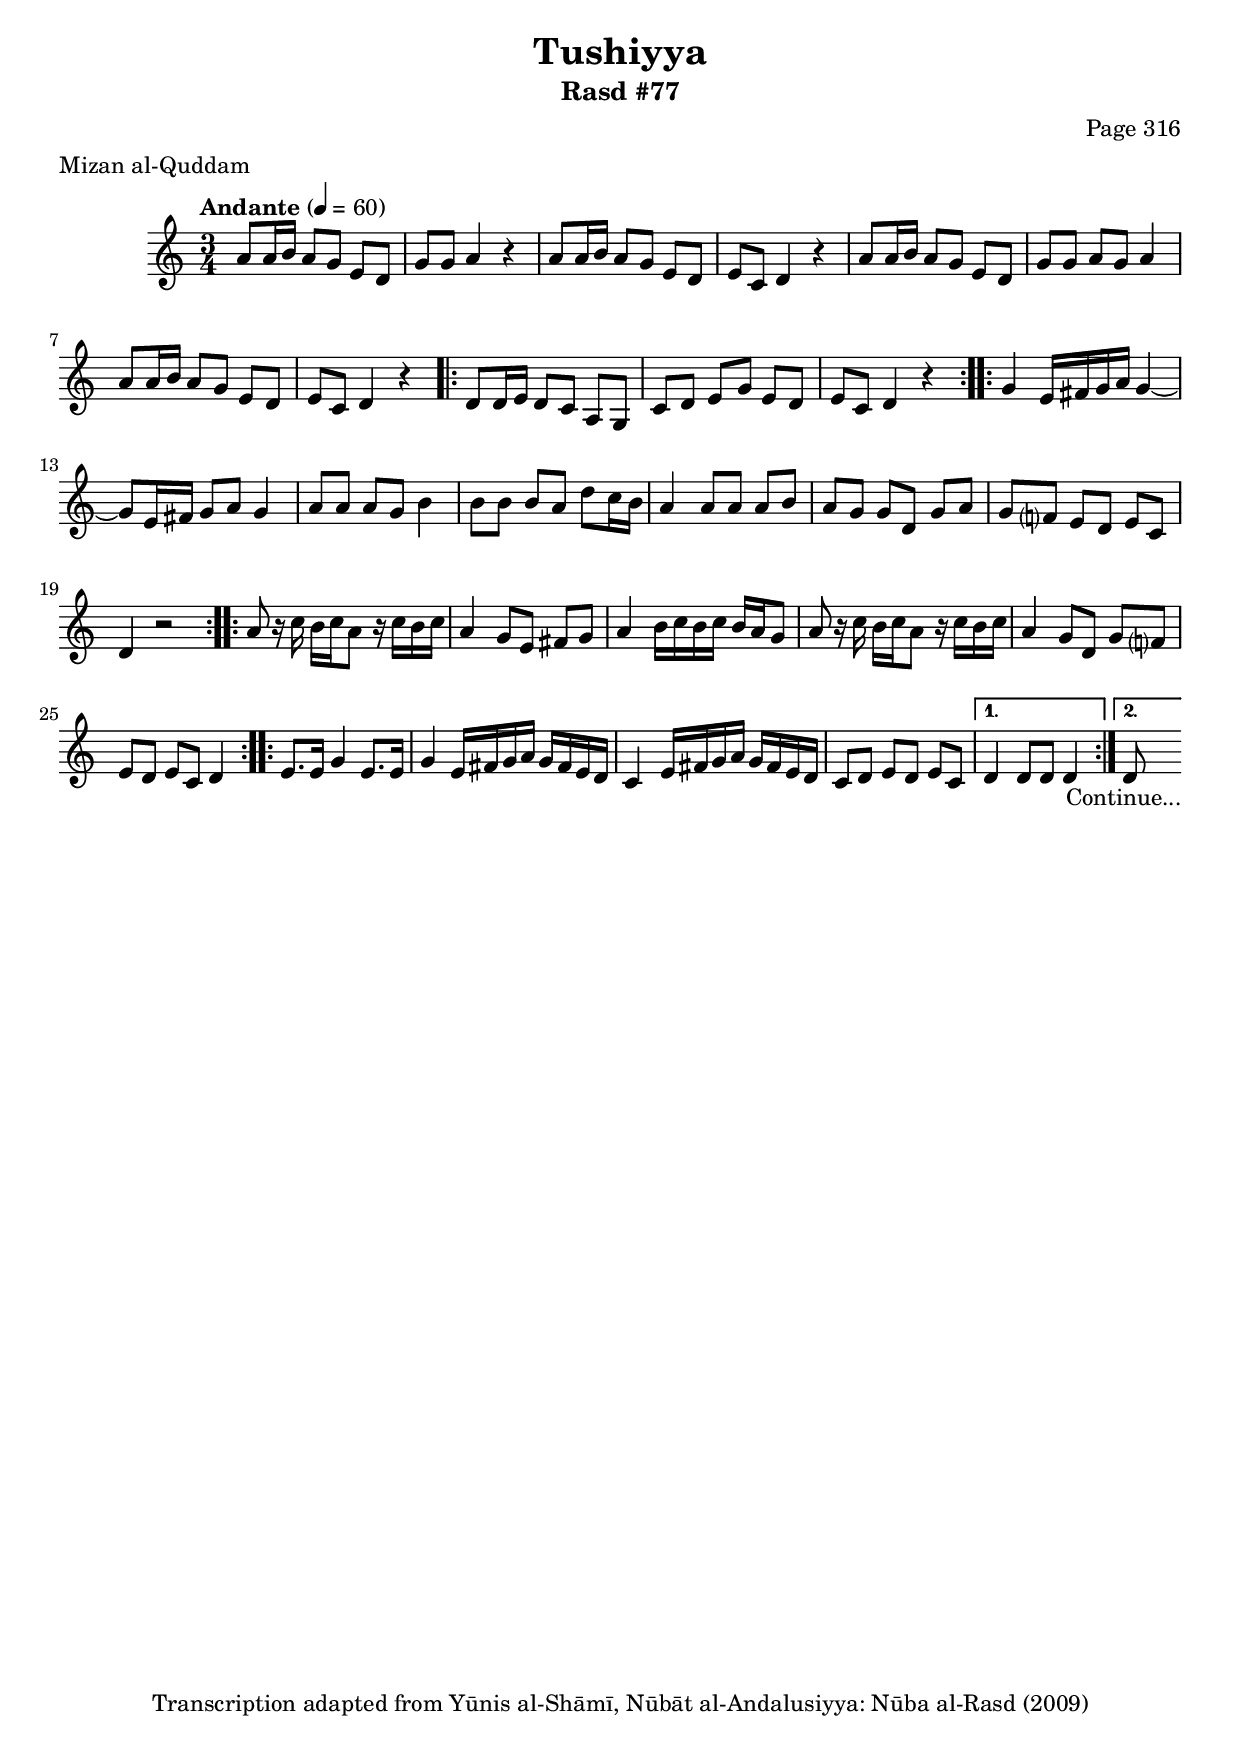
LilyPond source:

\version "2.18.2"

\header {
	title = "Tushiyya"
	subtitle = "Rasd #77"
	composer = "Page 316"
	meter = "Mizan al-Quddam"
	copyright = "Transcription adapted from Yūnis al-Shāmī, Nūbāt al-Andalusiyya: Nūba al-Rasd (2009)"
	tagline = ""
}

% VARIABLES

db = \bar "!"
dc = \markup { \right-align { \italic { "D.C. al Fine" } } }
ds = \markup { \right-align { \italic { "D.S. al Fine" } } }
dsalcoda = \markup { \right-align { \italic { "D.S. al Coda" } } }
dcalcoda = \markup { \right-align { \italic { "D.C. al Coda" } } }
fine = \markup { \italic { "Fine" } }
incomplete = \markup { \right-align "Incomplete: missing pages in scan. Following number is likely also missing" }
continue = \markup { \center-align "Continue..." }
segno = \markup { \musicglyph #"scripts.segno" }
coda = \markup { \musicglyph #"scripts.coda" }
error = \markup { { "Wrong number of beats in score" } }
repeaterror = \markup { { "Score appears to be missing repeat" } }
accidentalerror = \markup { { "Unclear accidentals" } }


% TRANSCRIPTION

\relative d' {
	\clef "treble"
	\key c \major
	\time 3/4
		\set Timing.beamExceptions = #'()
		\set Timing.baseMoment = #(ly:make-moment 1/4)
		\set Timing.beatStructure = #'(1 1 1 1)
	\tempo "Andante" 4 = 60

	a'8 a16 b a8 g e d |
	g g a4 r4 |
	a8 a16 b a8 g e d |
	e c d4 r4 |
	a'8 a16 b a8 g e d |
	g g a g a4 |
	a8 a16 b a8 g e d |
	e c d4 r4 |

	\repeat volta 2 {
		d8 d16 e d8 c a g |
		c d e g e d |
		e c d4 r4 |
	}

	\repeat volta 2 {
		g4 e16 fis g a g4~ |
		g8 e16 fis g8 a g4 |
		a8 a a g b4 |
		b8 b b a d c16 b |
		a4 a8 a a b |
		a g g d g a |
		g f? e d e c |
		d4 r2
	}

	\repeat volta 2 {
		a'8 r16 c b c a8 r16 c b c |
		a4 g8 e fis g |
		a4 b16 c b c b a g8 |
		a8 r16 c b c a8 r16 c b c |
		a4 g8 d g f? |
		e d e c d4 |
	}

	\repeat volta 2 {
		e8. e16 g4 e8. e16 |
		g4 e16 fis g a g fis e d |
		c4 e16 fis g a g fis e d |
		c8 d e d e c |
	}

	\alternative {
		{
			d4 d8 d d4 |
		}
		{
			d8-\continue \bar ""
		}
	}

}
